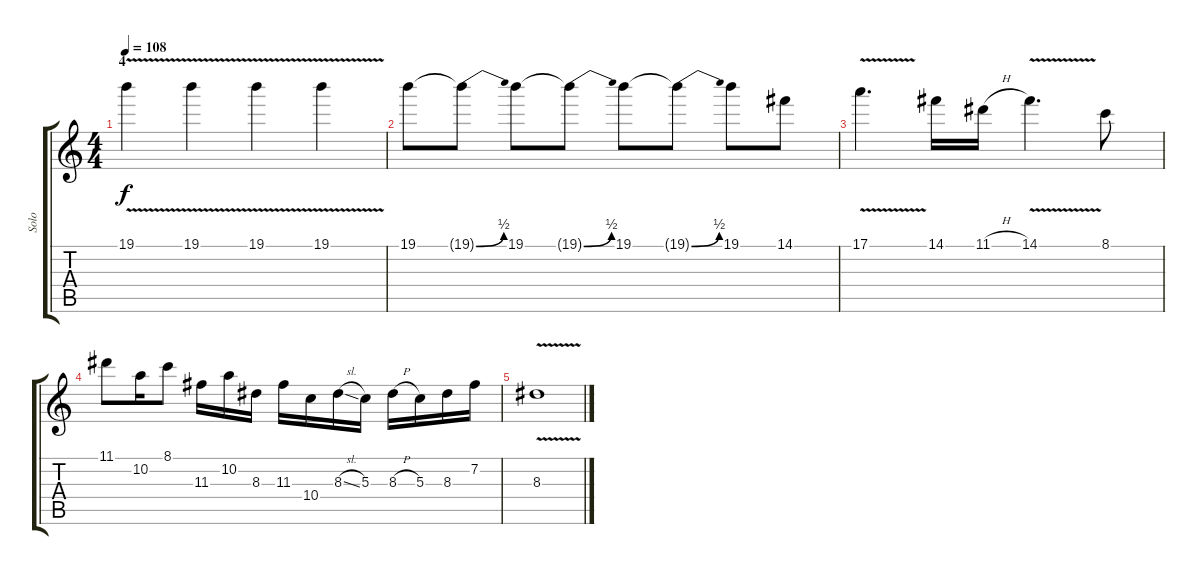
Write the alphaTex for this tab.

\track ("Solo" "Solo") {instrument overdrivenguitar}
\staff {score tabs}
\tuning (E4 B3 G3 D3 A2 E2) {hide}
\ts (4 4)
\section ("" "4")
\tempo 108
\clef g2
\ks c
19.1{v}.4{dy f} 19.1{v}.4 19.1{v}.4 19.1{v}.4 |
19.1.8 19.1{be (bend 0 0 60 2) t}.8 19.1.8 19.1{be (bend 0 0 60 2) t}.8 19.1.8 19.1{be (bend 0 0 60 2) t}.8 19.1.8 14.1.8 |
17.1{v}.4{d} 14.1.16 11.1{h}.16 14.1{v}.4{d} 8.1.8 |
11.1.8 10.2.16 8.1.8 11.3.16 10.2.16 8.3.16 11.3.16 10.4.16 8.3{sl}.16 5.3.16 8.3{h}.16 5.3.16 8.3.16 7.2.16 |
8.3{v}.1
